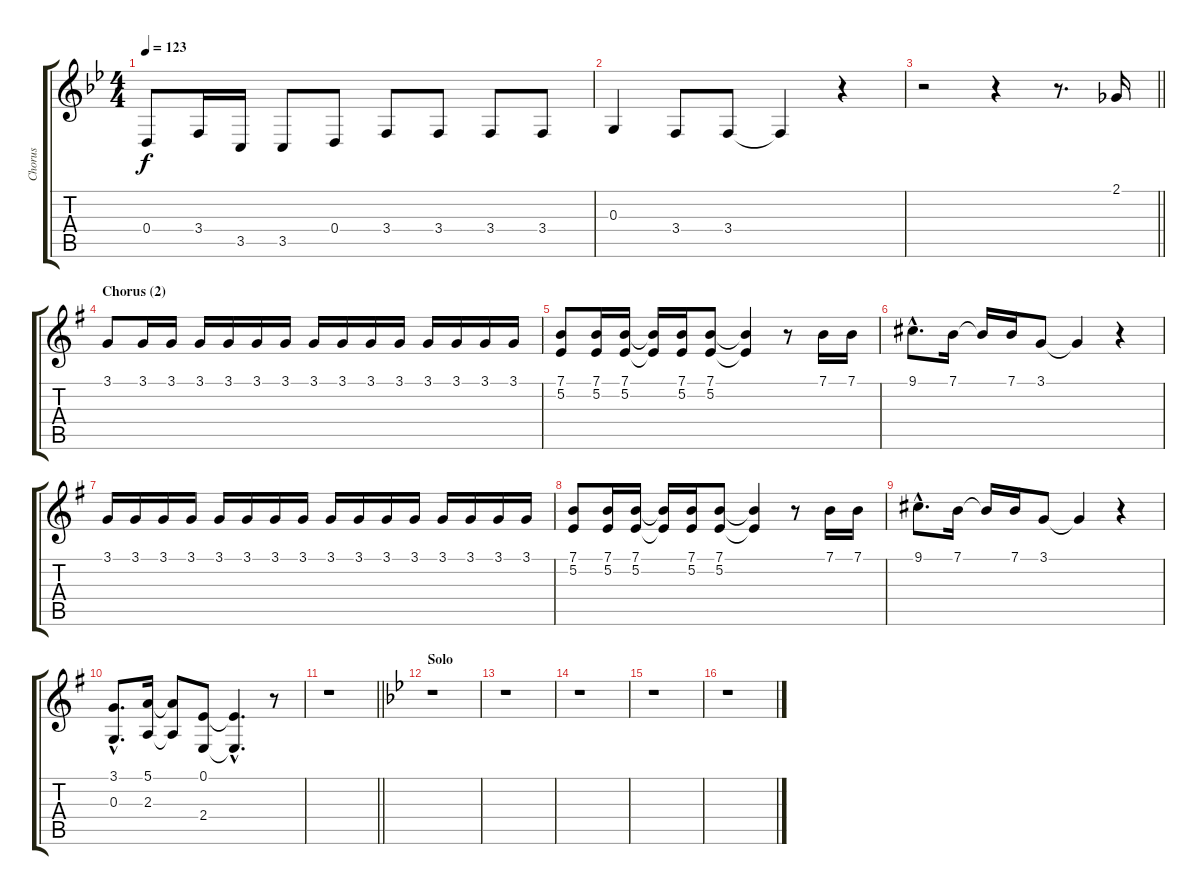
\track ("Chorus" "Chorus") {instrument sopranosax}
\staff {score tabs}
\tuning (E4 B3 G3 D3 A2 E2) {hide}
\ts (4 4)
\tempo 123
\clef g2
\ks gminor
0.4.8{dy f} 3.4.16 3.5.16 3.5.8 0.4.8 3.4.8 3.4.8 3.4.8 3.4.8 |
0.3.4 3.4.8 3.4.8 3.4{t}.4 r.4 |
\barLineRight lightlight
r.2 r.4 r.8{d} 2.1.16 |
\section ("" "Chorus (2)")
\ks eminor
3.1.8 3.1.16 3.1.16 3.1.16 3.1.16 3.1.16 3.1.16 3.1.16 3.1.16 3.1.16 3.1.16 3.1.16 3.1.16 3.1.16 3.1.16 |
(7.1 5.2).8 (7.1 5.2).16 (7.1 5.2).16 (7.1{t} 5.2{t}).16 (7.1 5.2).16 (7.1 5.2).8 (7.1{t} 5.2{t}).4 r.8 7.1.16 7.1.16 |
9.1{hac}.8{d} 7.1.16 7.1{t}.16 7.1.16 3.1.8 3.1{t}.4 r.4 |
3.1.16 3.1.16 3.1.16 3.1.16 3.1.16 3.1.16 3.1.16 3.1.16 3.1.16 3.1.16 3.1.16 3.1.16 3.1.16 3.1.16 3.1.16 3.1.16 |
(7.1 5.2).8 (7.1 5.2).16 (7.1 5.2).16 (7.1{t} 5.2{t}).16 (7.1 5.2).16 (7.1 5.2).8 (7.1{t} 5.2{t}).4 r.8 7.1.16 7.1.16 |
9.1{hac}.8{d} 7.1.16 7.1{t}.16 7.1.16 3.1.8 3.1{t}.4 r.4 |
(3.1{hac} 0.3{hac}).8{d} (5.1 2.3).16 (5.1{t} 2.3{t}).8 (0.1 2.4).8 (0.1{hac t} 2.4{hac t}).4{d} r.8 |
\barLineRight lightlight
r.1 |
\section ("" "Solo")
\ks gminor
r.1 |
r.1 |
r.1 |
r.1 |
r.1
